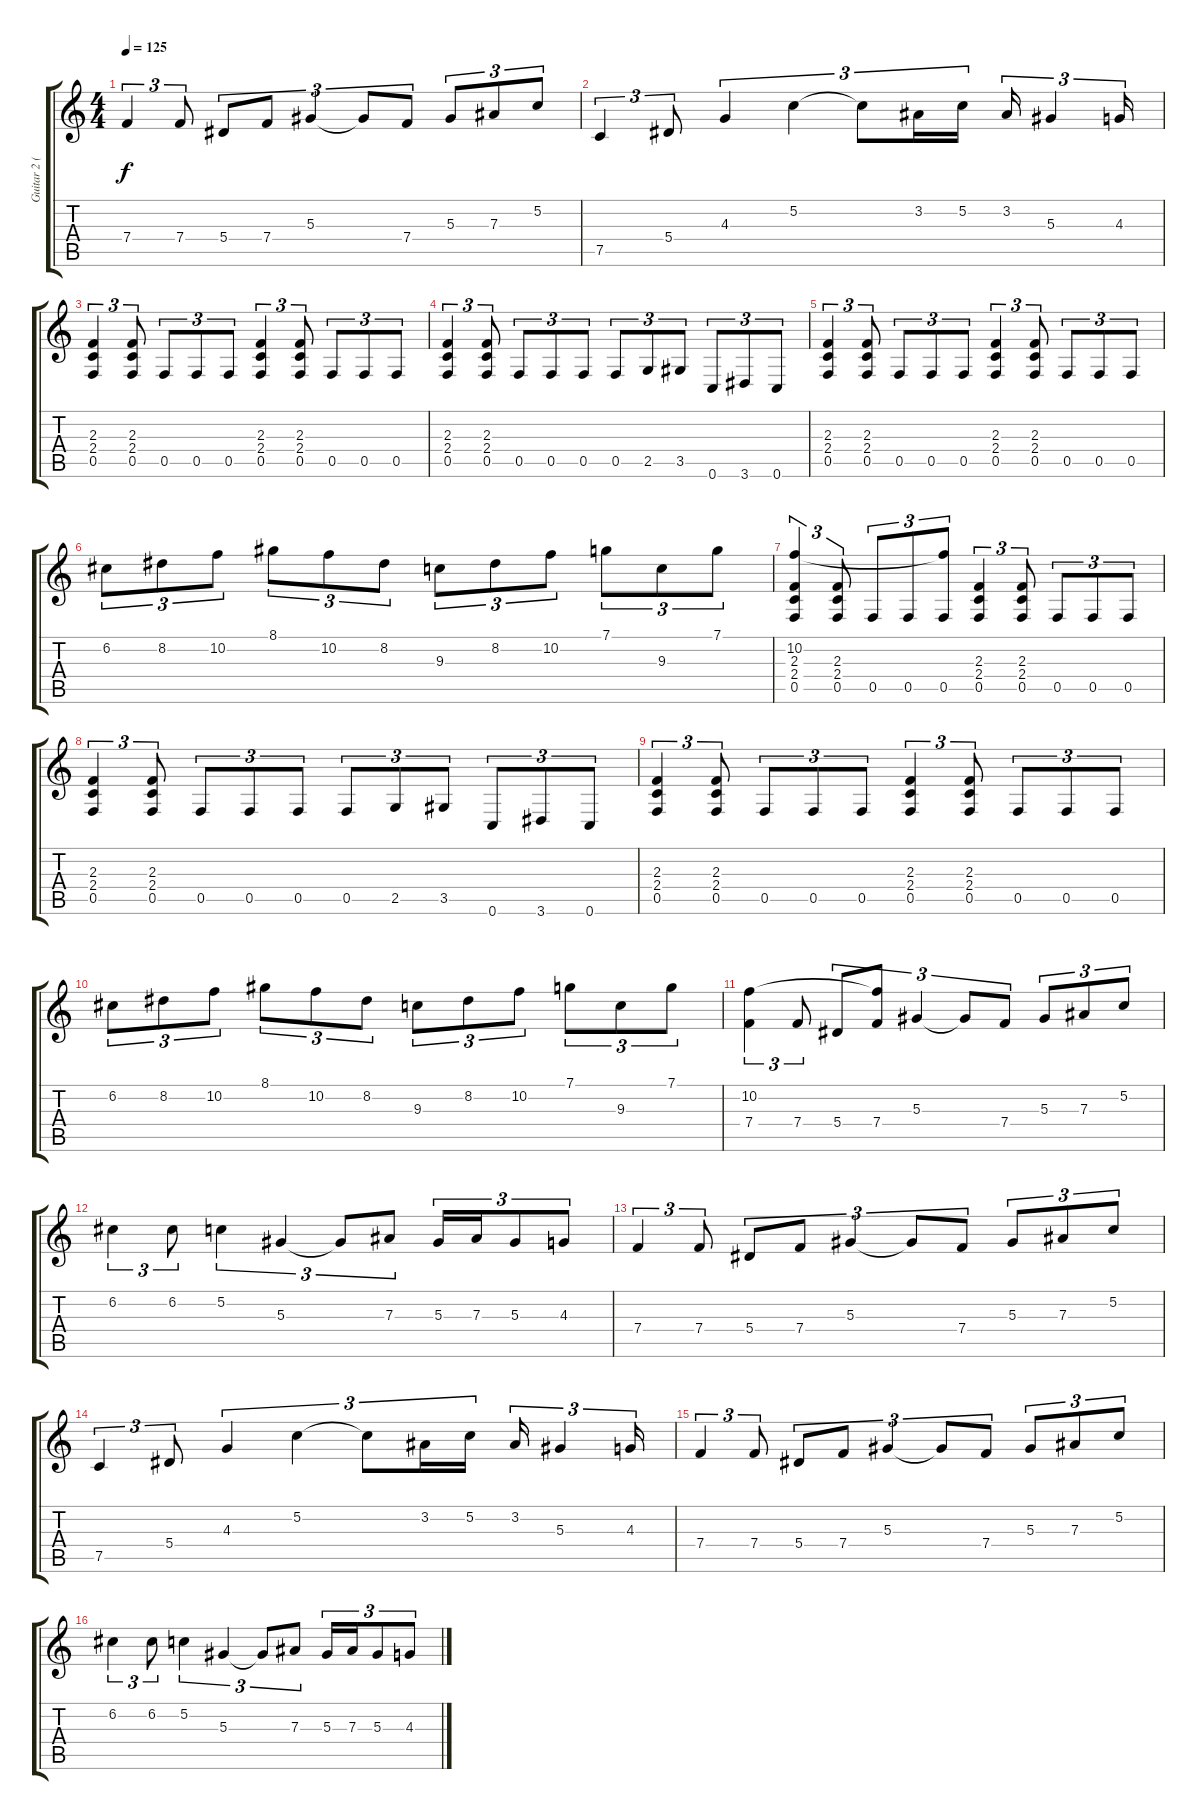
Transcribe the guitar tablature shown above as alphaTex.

\track ("Guitar 2 (Lead)" "Guitar 2 (") {instrument overdrivenguitar}
\staff {score tabs}
\tuning (C4 G3 Eb3 Bb2 F2 C2) {hide}
\ts (4 4)
\tempo 125
\clef g2
\ks c
7.4.4{tu (3 2) dy f} 7.4.8{tu (3 2)} 5.4.8{tu (3 2)} 7.4.8{tu (3 2)} 5.3.4{tu (3 2)} 5.3{t}.8{tu (3 2)} 7.4.8{tu (3 2)} 5.3.8{tu (3 2)} 7.3.8{tu (3 2)} 5.2.8{tu (3 2)} |
7.5.4{tu (3 2)} 5.4.8{tu (3 2)} 4.3.4{tu (3 2)} 5.2.4{tu (3 2)} 5.2{t}.8{tu (3 2)} 3.2.16{tu (3 2)} 5.2.16{tu (3 2)} 3.2.16{tu (3 2)} 5.3.4{tu (3 2)} 4.3.16{tu (3 2)} |
(2.3 2.4 0.5).4{tu (3 2)} (2.3 2.4 0.5).8{tu (3 2)} 0.5.8{tu (3 2)} 0.5.8{tu (3 2)} 0.5.8{tu (3 2)} (2.3 2.4 0.5).4{tu (3 2)} (2.3 2.4 0.5).8{tu (3 2)} 0.5.8{tu (3 2)} 0.5.8{tu (3 2)} 0.5.8{tu (3 2)} |
(2.3 2.4 0.5).4{tu (3 2)} (2.3 2.4 0.5).8{tu (3 2)} 0.5.8{tu (3 2)} 0.5.8{tu (3 2)} 0.5.8{tu (3 2)} 0.5.8{tu (3 2)} 2.5.8{tu (3 2)} 3.5.8{tu (3 2)} 0.6.8{tu (3 2)} 3.6.8{tu (3 2)} 0.6.8{tu (3 2)} |
(2.3 2.4 0.5).4{tu (3 2)} (2.3 2.4 0.5).8{tu (3 2)} 0.5.8{tu (3 2)} 0.5.8{tu (3 2)} 0.5.8{tu (3 2)} (2.3 2.4 0.5).4{tu (3 2)} (2.3 2.4 0.5).8{tu (3 2)} 0.5.8{tu (3 2)} 0.5.8{tu (3 2)} 0.5.8{tu (3 2)} |
6.2.8{tu (3 2)} 8.2.8{tu (3 2)} 10.2.8{tu (3 2)} 8.1.8{tu (3 2)} 10.2.8{tu (3 2)} 8.2.8{tu (3 2)} 9.3.8{tu (3 2)} 8.2.8{tu (3 2)} 10.2.8{tu (3 2)} 7.1.8{tu (3 2)} 9.3.8{tu (3 2)} 7.1.8{tu (3 2)} |
(10.2 2.3 2.4 0.5).4{tu (3 2)} (2.3 2.4 0.5).8{tu (3 2)} 0.5.8{tu (3 2)} 0.5.8{tu (3 2)} (10.2{t} 0.5).8{tu (3 2)} (2.3 2.4 0.5).4{tu (3 2)} (2.3 2.4 0.5).8{tu (3 2)} 0.5.8{tu (3 2)} 0.5.8{tu (3 2)} 0.5.8{tu (3 2)} |
(2.3 2.4 0.5).4{tu (3 2)} (2.3 2.4 0.5).8{tu (3 2)} 0.5.8{tu (3 2)} 0.5.8{tu (3 2)} 0.5.8{tu (3 2)} 0.5.8{tu (3 2)} 2.5.8{tu (3 2)} 3.5.8{tu (3 2)} 0.6.8{tu (3 2)} 3.6.8{tu (3 2)} 0.6.8{tu (3 2)} |
(2.3 2.4 0.5).4{tu (3 2)} (2.3 2.4 0.5).8{tu (3 2)} 0.5.8{tu (3 2)} 0.5.8{tu (3 2)} 0.5.8{tu (3 2)} (2.3 2.4 0.5).4{tu (3 2)} (2.3 2.4 0.5).8{tu (3 2)} 0.5.8{tu (3 2)} 0.5.8{tu (3 2)} 0.5.8{tu (3 2)} |
6.2.8{tu (3 2)} 8.2.8{tu (3 2)} 10.2.8{tu (3 2)} 8.1.8{tu (3 2)} 10.2.8{tu (3 2)} 8.2.8{tu (3 2)} 9.3.8{tu (3 2)} 8.2.8{tu (3 2)} 10.2.8{tu (3 2)} 7.1.8{tu (3 2)} 9.3.8{tu (3 2)} 7.1.8{tu (3 2)} |
(10.2 7.4).4{tu (3 2)} 7.4.8{tu (3 2)} 5.4.8{tu (3 2)} (10.2{t} 7.4).8{tu (3 2)} 5.3.4{tu (3 2)} 5.3{t}.8{tu (3 2)} 7.4.8{tu (3 2)} 5.3.8{tu (3 2)} 7.3.8{tu (3 2)} 5.2.8{tu (3 2)} |
6.2.4{tu (3 2)} 6.2.8{tu (3 2)} 5.2.4{tu (3 2)} 5.3.4{tu (3 2)} 5.3{t}.8{tu (3 2)} 7.3.8{tu (3 2)} 5.3.16{tu (3 2)} 7.3.16{tu (3 2)} 5.3.8{tu (3 2)} 4.3.8{tu (3 2)} |
7.4.4{tu (3 2)} 7.4.8{tu (3 2)} 5.4.8{tu (3 2)} 7.4.8{tu (3 2)} 5.3.4{tu (3 2)} 5.3{t}.8{tu (3 2)} 7.4.8{tu (3 2)} 5.3.8{tu (3 2)} 7.3.8{tu (3 2)} 5.2.8{tu (3 2)} |
7.5.4{tu (3 2)} 5.4.8{tu (3 2)} 4.3.4{tu (3 2)} 5.2.4{tu (3 2)} 5.2{t}.8{tu (3 2)} 3.2.16{tu (3 2)} 5.2.16{tu (3 2)} 3.2.16{tu (3 2)} 5.3.4{tu (3 2)} 4.3.16{tu (3 2)} |
7.4.4{tu (3 2)} 7.4.8{tu (3 2)} 5.4.8{tu (3 2)} 7.4.8{tu (3 2)} 5.3.4{tu (3 2)} 5.3{t}.8{tu (3 2)} 7.4.8{tu (3 2)} 5.3.8{tu (3 2)} 7.3.8{tu (3 2)} 5.2.8{tu (3 2)} |
6.2.4{tu (3 2)} 6.2.8{tu (3 2)} 5.2.4{tu (3 2)} 5.3.4{tu (3 2)} 5.3{t}.8{tu (3 2)} 7.3.8{tu (3 2)} 5.3.16{tu (3 2)} 7.3.16{tu (3 2)} 5.3.8{tu (3 2)} 4.3.8{tu (3 2)}
